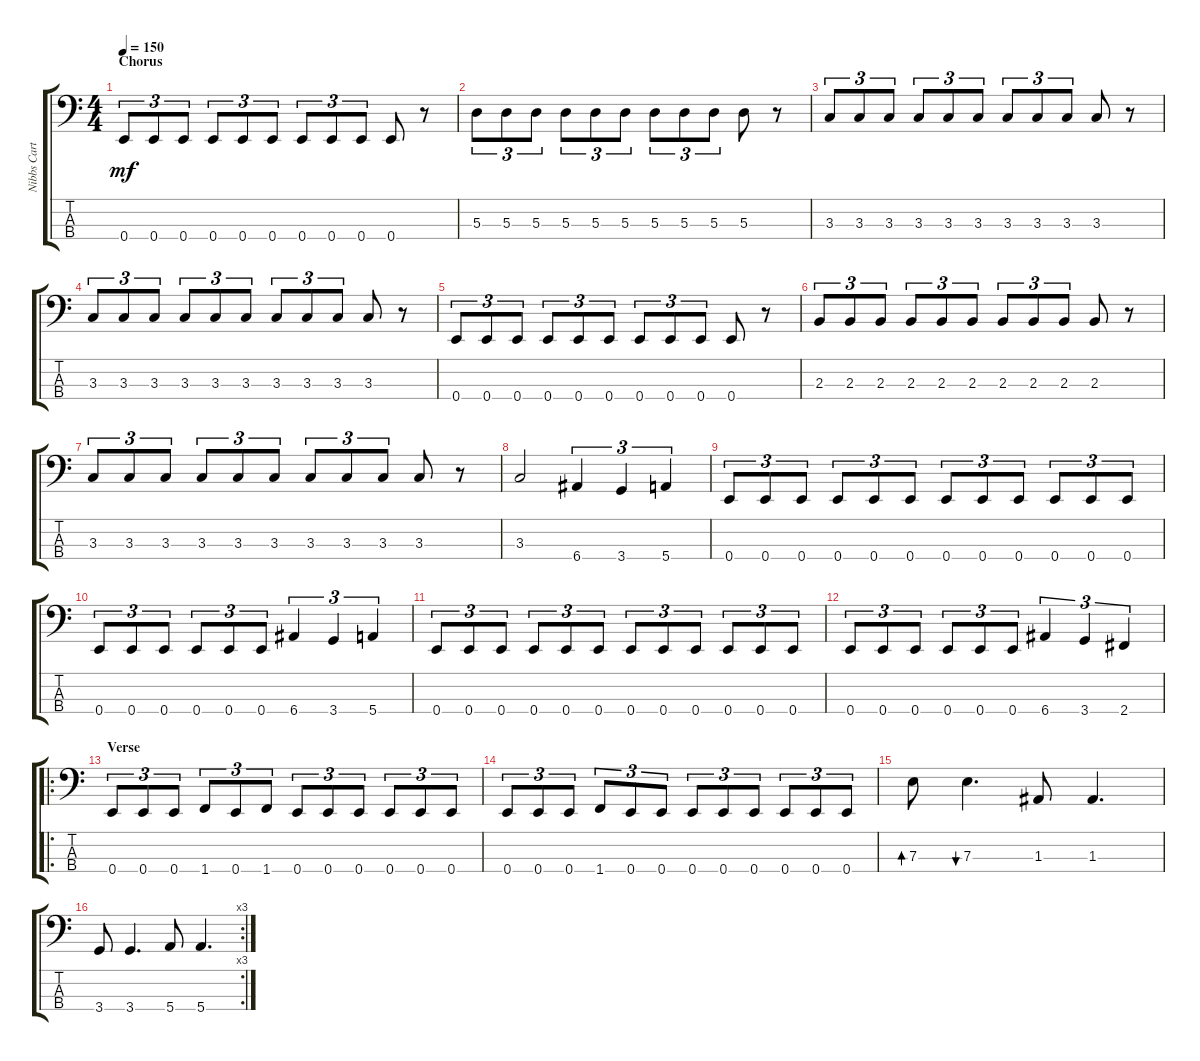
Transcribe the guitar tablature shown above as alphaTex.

\track ("Nibbs Carter" "Nibbs Cart") {instrument electricbassfinger}
\staff {score tabs}
\tuning (G2 D2 A1 E1) {hide}
\ts (4 4)
\section ("" "Chorus")
\tempo 150
\clef f4
\ks c
0.4.8{tu (3 2) dy mf} 0.4.8{tu (3 2)} 0.4.8{tu (3 2)} 0.4.8{tu (3 2)} 0.4.8{tu (3 2)} 0.4.8{tu (3 2)} 0.4.8{tu (3 2)} 0.4.8{tu (3 2)} 0.4.8{tu (3 2)} 0.4.8 r.8 |
5.3.8{tu (3 2)} 5.3.8{tu (3 2)} 5.3.8{tu (3 2)} 5.3.8{tu (3 2)} 5.3.8{tu (3 2)} 5.3.8{tu (3 2)} 5.3.8{tu (3 2)} 5.3.8{tu (3 2)} 5.3.8{tu (3 2)} 5.3.8 r.8 |
3.3.8{tu (3 2)} 3.3.8{tu (3 2)} 3.3.8{tu (3 2)} 3.3.8{tu (3 2)} 3.3.8{tu (3 2)} 3.3.8{tu (3 2)} 3.3.8{tu (3 2)} 3.3.8{tu (3 2)} 3.3.8{tu (3 2)} 3.3.8 r.8 |
3.3.8{tu (3 2)} 3.3.8{tu (3 2)} 3.3.8{tu (3 2)} 3.3.8{tu (3 2)} 3.3.8{tu (3 2)} 3.3.8{tu (3 2)} 3.3.8{tu (3 2)} 3.3.8{tu (3 2)} 3.3.8{tu (3 2)} 3.3.8 r.8 |
0.4.8{tu (3 2)} 0.4.8{tu (3 2)} 0.4.8{tu (3 2)} 0.4.8{tu (3 2)} 0.4.8{tu (3 2)} 0.4.8{tu (3 2)} 0.4.8{tu (3 2)} 0.4.8{tu (3 2)} 0.4.8{tu (3 2)} 0.4.8 r.8 |
2.3.8{tu (3 2)} 2.3.8{tu (3 2)} 2.3.8{tu (3 2)} 2.3.8{tu (3 2)} 2.3.8{tu (3 2)} 2.3.8{tu (3 2)} 2.3.8{tu (3 2)} 2.3.8{tu (3 2)} 2.3.8{tu (3 2)} 2.3.8 r.8 |
3.3.8{tu (3 2)} 3.3.8{tu (3 2)} 3.3.8{tu (3 2)} 3.3.8{tu (3 2)} 3.3.8{tu (3 2)} 3.3.8{tu (3 2)} 3.3.8{tu (3 2)} 3.3.8{tu (3 2)} 3.3.8{tu (3 2)} 3.3.8 r.8 |
3.3.2 6.4.4{tu (3 2)} 3.4.4{tu (3 2)} 5.4.4{tu (3 2)} |
0.4.8{tu (3 2)} 0.4.8{tu (3 2)} 0.4.8{tu (3 2)} 0.4.8{tu (3 2)} 0.4.8{tu (3 2)} 0.4.8{tu (3 2)} 0.4.8{tu (3 2)} 0.4.8{tu (3 2)} 0.4.8{tu (3 2)} 0.4.8{tu (3 2)} 0.4.8{tu (3 2)} 0.4.8{tu (3 2)} |
0.4.8{tu (3 2)} 0.4.8{tu (3 2)} 0.4.8{tu (3 2)} 0.4.8{tu (3 2)} 0.4.8{tu (3 2)} 0.4.8{tu (3 2)} 6.4.4{tu (3 2)} 3.4.4{tu (3 2)} 5.4.4{tu (3 2)} |
0.4.8{tu (3 2)} 0.4.8{tu (3 2)} 0.4.8{tu (3 2)} 0.4.8{tu (3 2)} 0.4.8{tu (3 2)} 0.4.8{tu (3 2)} 0.4.8{tu (3 2)} 0.4.8{tu (3 2)} 0.4.8{tu (3 2)} 0.4.8{tu (3 2)} 0.4.8{tu (3 2)} 0.4.8{tu (3 2)} |
0.4.8{tu (3 2)} 0.4.8{tu (3 2)} 0.4.8{tu (3 2)} 0.4.8{tu (3 2)} 0.4.8{tu (3 2)} 0.4.8{tu (3 2)} 6.4.4{tu (3 2)} 3.4.4{tu (3 2)} 2.4.4{tu (3 2)} |
\ro
\section ("" "Verse")
0.4.8{tu (3 2)} 0.4.8{tu (3 2)} 0.4.8{tu (3 2)} 1.4.8{tu (3 2)} 0.4.8{tu (3 2)} 1.4.8{tu (3 2)} 0.4.8{tu (3 2)} 0.4.8{tu (3 2)} 0.4.8{tu (3 2)} 0.4.8{tu (3 2)} 0.4.8{tu (3 2)} 0.4.8{tu (3 2)} |
0.4.8{tu (3 2)} 0.4.8{tu (3 2)} 0.4.8{tu (3 2)} 1.4.8{tu (3 2)} 0.4.8{tu (3 2)} 0.4.8{tu (3 2)} 0.4.8{tu (3 2)} 0.4.8{tu (3 2)} 0.4.8{tu (3 2)} 0.4.8{tu (3 2)} 0.4.8{tu (3 2)} 0.4.8{tu (3 2)} |
7.3.8{bd 60} 7.3.4{d bu 60} 1.3.8 1.3.4{d} |
\rc 3
3.4.8 3.4.4{d} 5.4.8 5.4.4{d}
